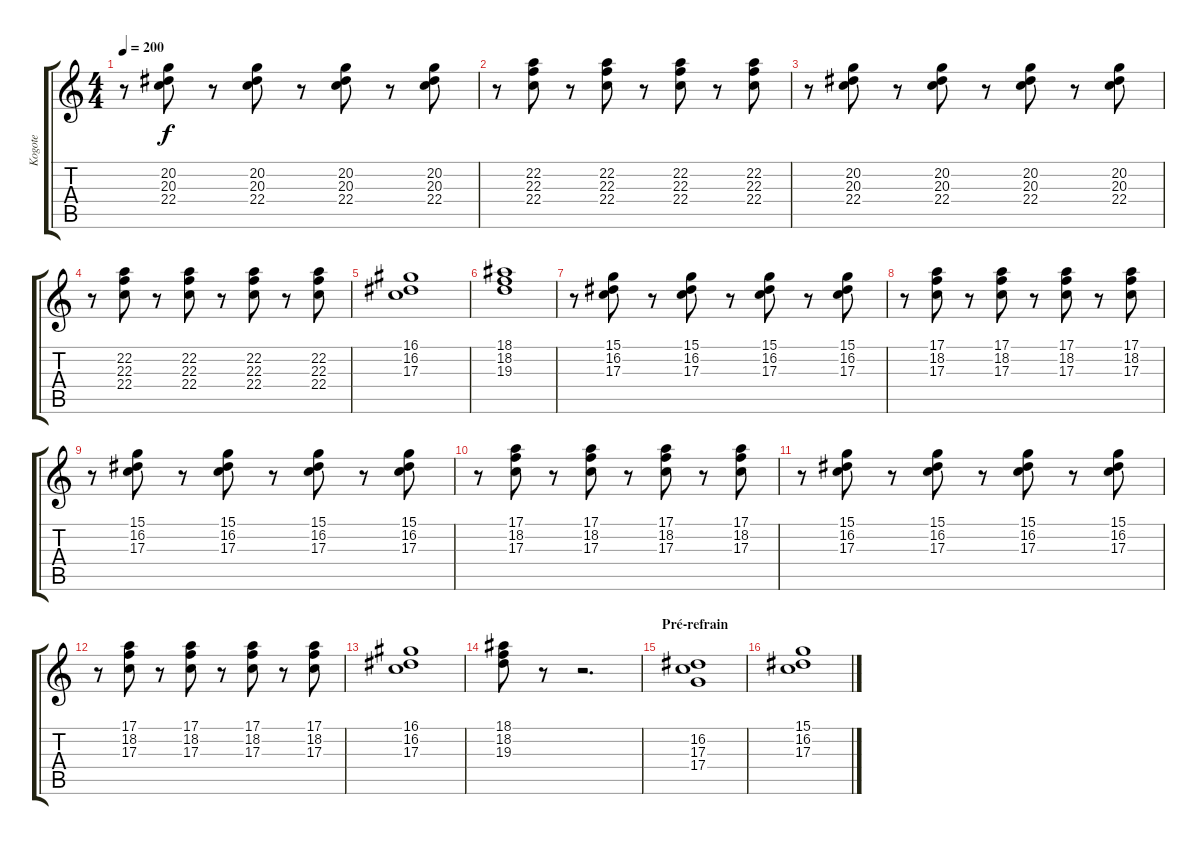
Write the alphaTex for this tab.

\track ("Kogote" "Kogote") {instrument drawbarorgan}
\staff {score tabs}
\tuning (E4 B3 G3 D3 A2 E2) {hide}
\ts (4 4)
\tempo 200
\clef g2
\ks c
r.8{dy f} (20.2 20.3 22.4).8 r.8 (20.2 20.3 22.4).8 r.8 (20.2 20.3 22.4).8 r.8 (20.2 20.3 22.4).8 |
r.8 (22.2 22.3 22.4).8 r.8 (22.2 22.3 22.4).8 r.8 (22.2 22.3 22.4).8 r.8 (22.2 22.3 22.4).8 |
r.8 (20.2 20.3 22.4).8 r.8 (20.2 20.3 22.4).8 r.8 (20.2 20.3 22.4).8 r.8 (20.2 20.3 22.4).8 |
r.8 (22.2 22.3 22.4).8 r.8 (22.2 22.3 22.4).8 r.8 (22.2 22.3 22.4).8 r.8 (22.2 22.3 22.4).8 |
(16.1 16.2 17.3).1 |
(18.1 18.2 19.3).1 |
r.8 (15.1 16.2 17.3).8 r.8 (15.1 16.2 17.3).8 r.8 (15.1 16.2 17.3).8 r.8 (15.1 16.2 17.3).8 |
r.8 (17.1 18.2 17.3).8 r.8 (17.1 18.2 17.3).8 r.8 (17.1 18.2 17.3).8 r.8 (17.1 18.2 17.3).8 |
r.8 (15.1 16.2 17.3).8 r.8 (15.1 16.2 17.3).8 r.8 (15.1 16.2 17.3).8 r.8 (15.1 16.2 17.3).8 |
r.8 (17.1 18.2 17.3).8 r.8 (17.1 18.2 17.3).8 r.8 (17.1 18.2 17.3).8 r.8 (17.1 18.2 17.3).8 |
r.8 (15.1 16.2 17.3).8 r.8 (15.1 16.2 17.3).8 r.8 (15.1 16.2 17.3).8 r.8 (15.1 16.2 17.3).8 |
r.8 (17.1 18.2 17.3).8 r.8 (17.1 18.2 17.3).8 r.8 (17.1 18.2 17.3).8 r.8 (17.1 18.2 17.3).8 |
(16.1 16.2 17.3).1 |
(18.1 18.2 19.3).8 r.8 r.2{d} |
\section ("" "Pré-refrain")
(16.2 17.3 17.4).1 |
(15.1 16.2 17.3).1
